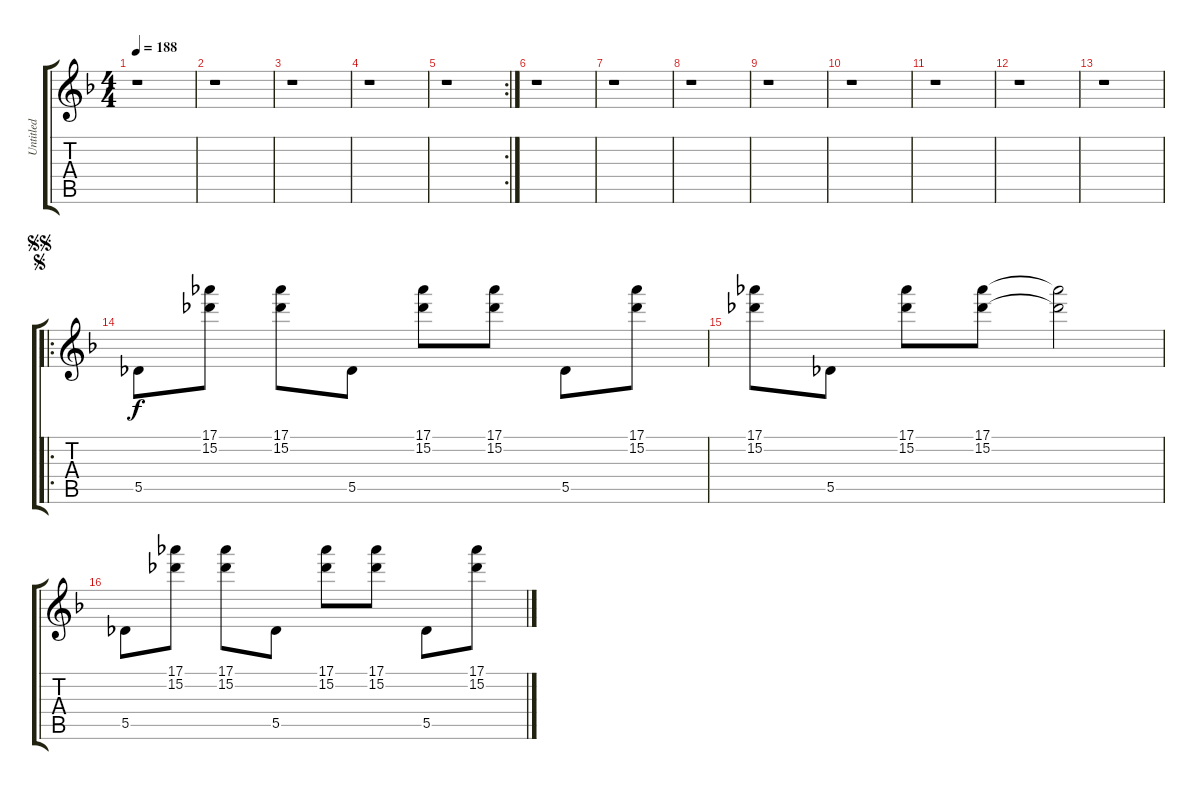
\track ("Untitled" "Untitled") {instrument distortionguitar}
\staff {score tabs}
\tuning (Eb4 Bb3 Gb3 Db3 Ab2 Eb2) {hide}
\ts (4 4)
\tempo 188
\clef g2
\ks f
r.1{dy f} |
r.1 |
r.1 |
r.1 |
\rc 2
r.1 |
r.1 |
r.1 |
r.1 |
r.1 |
r.1 |
r.1 |
r.1 |
r.1 |
\ro
\jump segno
\jump segnosegno
5.5.8 (17.1 15.2).8 (17.1 15.2).8 5.5.8 (17.1 15.2).8 (17.1 15.2).8 5.5.8 (17.1 15.2).8 |
(17.1 15.2).8 5.5.8 (17.1 15.2).8 (17.1 15.2).8 (17.1{t} 15.2{t}).2 |
5.5.8 (17.1 15.2).8 (17.1 15.2).8 5.5.8 (17.1 15.2).8 (17.1 15.2).8 5.5.8 (17.1 15.2).8
